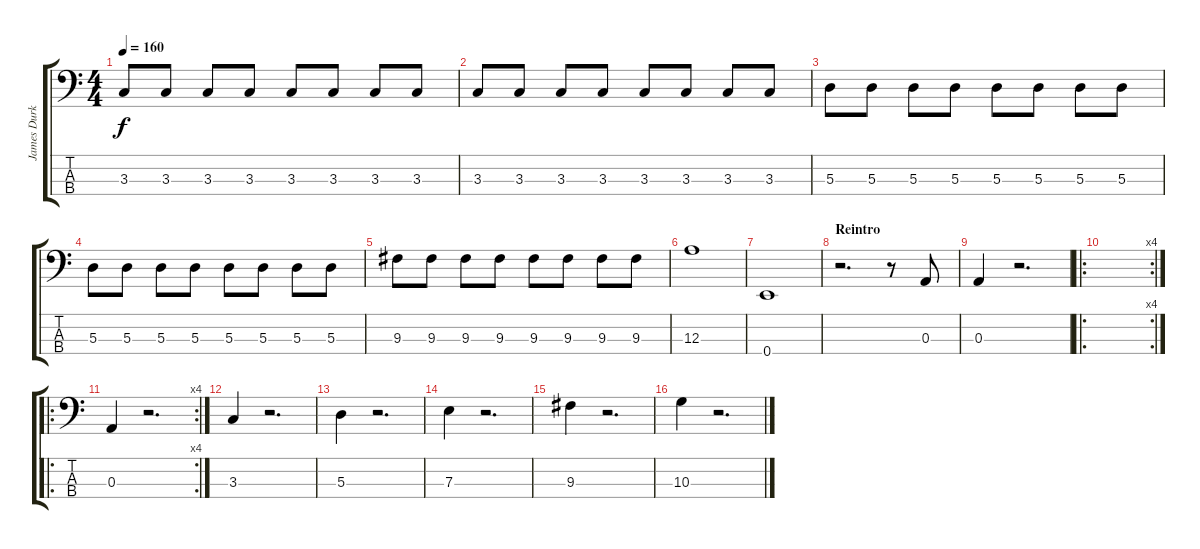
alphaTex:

\track ("James Durkin (Bass)" "James Durk") {instrument electricbassfinger}
\staff {score tabs}
\tuning (G2 D2 A1 E1) {hide}
\ts (4 4)
\tempo 160
\clef f4
\ks c
3.3.8{dy f} 3.3.8 3.3.8 3.3.8 3.3.8 3.3.8 3.3.8 3.3.8 |
3.3.8 3.3.8 3.3.8 3.3.8 3.3.8 3.3.8 3.3.8 3.3.8 |
5.3.8 5.3.8 5.3.8 5.3.8 5.3.8 5.3.8 5.3.8 5.3.8 |
5.3.8 5.3.8 5.3.8 5.3.8 5.3.8 5.3.8 5.3.8 5.3.8 |
9.3.8 9.3.8 9.3.8 9.3.8 9.3.8 9.3.8 9.3.8 9.3.8 |
12.3.1 |
0.4.1 |
\section ("" "Reintro")
r.2{d} r.8 0.3.8 |
0.3.4 r.2{d} |
\ro
\rc 4
|
\ro
\rc 4
0.3.4 r.2{d} |
3.3.4 r.2{d} |
5.3.4 r.2{d} |
7.3.4 r.2{d} |
9.3.4 r.2{d} |
10.3.4 r.2{d}
